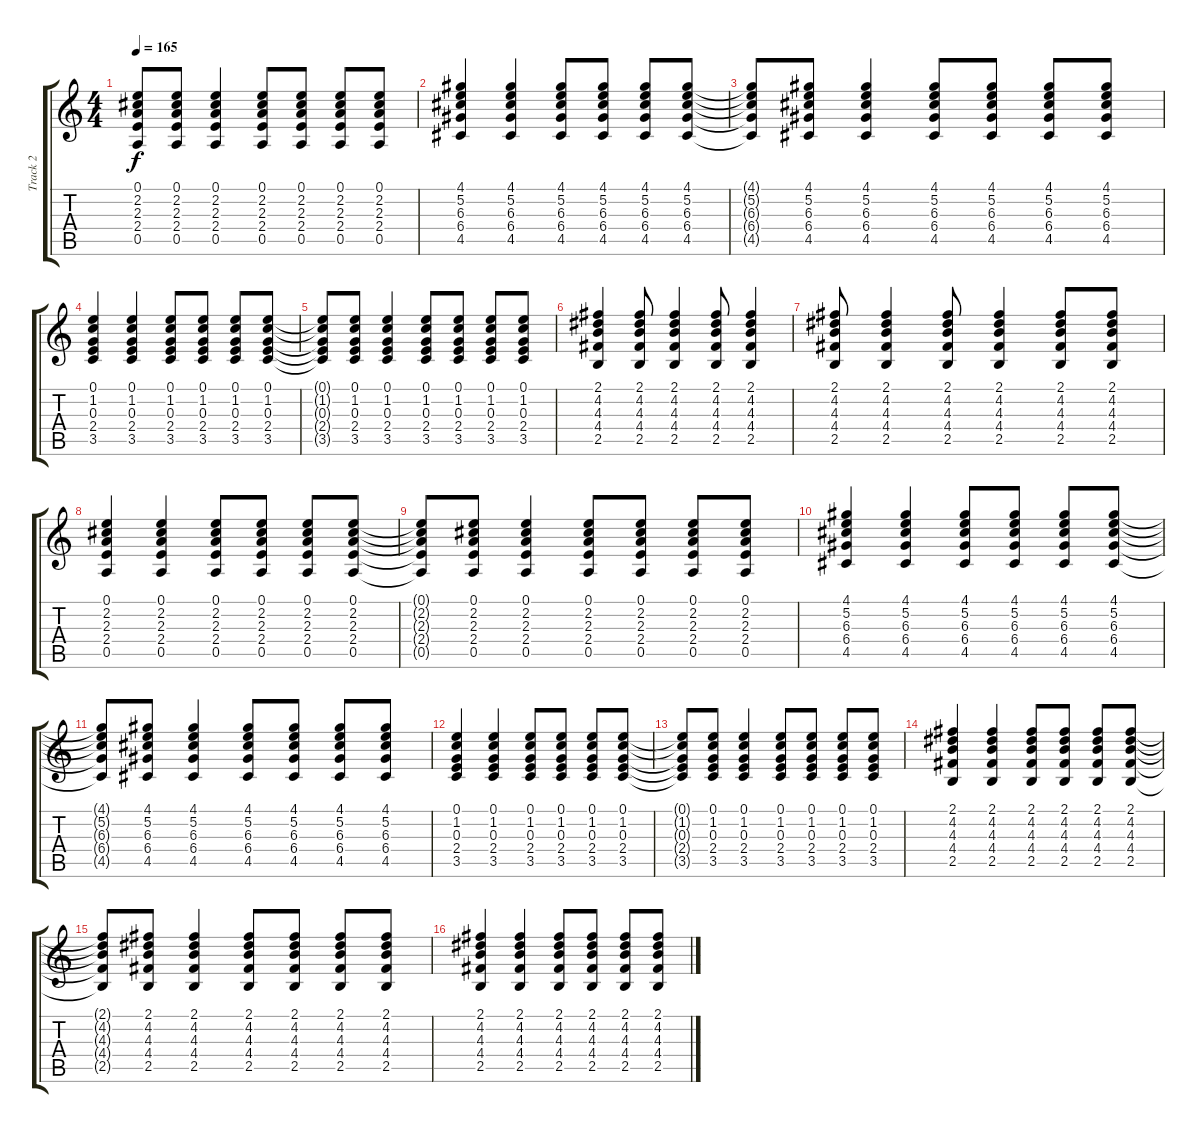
\track ("Track 2" "Track 2") {instrument acousticguitarsteel}
\staff {score tabs}
\tuning (E4 B3 G3 D3 A2 E2) {hide}
\ts (4 4)
\tempo 165
\clef g2
\ks c
(0.1{t} 2.2{t} 2.3{t} 2.4{t} 0.5{t}).8{dy f} (0.1 2.2 2.3 2.4 0.5).8 (0.1 2.2 2.3 2.4 0.5).4 (0.1 2.2 2.3 2.4 0.5).8 (0.1 2.2 2.3 2.4 0.5).8 (0.1 2.2 2.3 2.4 0.5).8 (0.1 2.2 2.3 2.4 0.5).8 |
(4.1 5.2 6.3 6.4 4.5).4 (4.1 5.2 6.3 6.4 4.5).4 (4.1 5.2 6.3 6.4 4.5).8 (4.1 5.2 6.3 6.4 4.5).8 (4.1 5.2 6.3 6.4 4.5).8 (4.1 5.2 6.3 6.4 4.5).8 |
(4.1{t} 5.2{t} 6.3{t} 6.4{t} 4.5{t}).8 (4.1 5.2 6.3 6.4 4.5).8 (4.1 5.2 6.3 6.4 4.5).4 (4.1 5.2 6.3 6.4 4.5).8 (4.1 5.2 6.3 6.4 4.5).8 (4.1 5.2 6.3 6.4 4.5).8 (4.1 5.2 6.3 6.4 4.5).8 |
(0.1 1.2 0.3 2.4 3.5).4 (0.1 1.2 0.3 2.4 3.5).4 (0.1 1.2 0.3 2.4 3.5).8 (0.1 1.2 0.3 2.4 3.5).8 (0.1 1.2 0.3 2.4 3.5).8 (0.1 1.2 0.3 2.4 3.5).8 |
(0.1{t} 1.2{t} 0.3{t} 2.4{t} 3.5{t}).8 (0.1 1.2 0.3 2.4 3.5).8 (0.1 1.2 0.3 2.4 3.5).4 (0.1 1.2 0.3 2.4 3.5).8 (0.1 1.2 0.3 2.4 3.5).8 (0.1 1.2 0.3 2.4 3.5).8 (0.1 1.2 0.3 2.4 3.5).8 |
(2.1 4.2 4.3 4.4 2.5).4 (2.1 4.2 4.3 4.4 2.5).8 (2.1 4.2 4.3 4.4 2.5).4 (2.1 4.2 4.3 4.4 2.5).8 (2.1 4.2 4.3 4.4 2.5).4 |
(2.1 4.2 4.3 4.4 2.5).8 (2.1 4.2 4.3 4.4 2.5).4 (2.1 4.2 4.3 4.4 2.5).8 (2.1 4.2 4.3 4.4 2.5).4 (2.1 4.2 4.3 4.4 2.5).8 (2.1 4.2 4.3 4.4 2.5).8 |
(0.1 2.2 2.3 2.4 0.5).4 (0.1 2.2 2.3 2.4 0.5).4 (0.1 2.2 2.3 2.4 0.5).8 (0.1 2.2 2.3 2.4 0.5).8 (0.1 2.2 2.3 2.4 0.5).8 (0.1 2.2 2.3 2.4 0.5).8 |
(0.1{t} 2.2{t} 2.3{t} 2.4{t} 0.5{t}).8 (0.1 2.2 2.3 2.4 0.5).8 (0.1 2.2 2.3 2.4 0.5).4 (0.1 2.2 2.3 2.4 0.5).8 (0.1 2.2 2.3 2.4 0.5).8 (0.1 2.2 2.3 2.4 0.5).8 (0.1 2.2 2.3 2.4 0.5).8 |
(4.1 5.2 6.3 6.4 4.5).4 (4.1 5.2 6.3 6.4 4.5).4 (4.1 5.2 6.3 6.4 4.5).8 (4.1 5.2 6.3 6.4 4.5).8 (4.1 5.2 6.3 6.4 4.5).8 (4.1 5.2 6.3 6.4 4.5).8 |
(4.1{t} 5.2{t} 6.3{t} 6.4{t} 4.5{t}).8 (4.1 5.2 6.3 6.4 4.5).8 (4.1 5.2 6.3 6.4 4.5).4 (4.1 5.2 6.3 6.4 4.5).8 (4.1 5.2 6.3 6.4 4.5).8 (4.1 5.2 6.3 6.4 4.5).8 (4.1 5.2 6.3 6.4 4.5).8 |
(0.1 1.2 0.3 2.4 3.5).4 (0.1 1.2 0.3 2.4 3.5).4 (0.1 1.2 0.3 2.4 3.5).8 (0.1 1.2 0.3 2.4 3.5).8 (0.1 1.2 0.3 2.4 3.5).8 (0.1 1.2 0.3 2.4 3.5).8 |
(0.1{t} 1.2{t} 0.3{t} 2.4{t} 3.5{t}).8 (0.1 1.2 0.3 2.4 3.5).8 (0.1 1.2 0.3 2.4 3.5).4 (0.1 1.2 0.3 2.4 3.5).8 (0.1 1.2 0.3 2.4 3.5).8 (0.1 1.2 0.3 2.4 3.5).8 (0.1 1.2 0.3 2.4 3.5).8 |
(2.1 4.2 4.3 4.4 2.5).4 (2.1 4.2 4.3 4.4 2.5).4 (2.1 4.2 4.3 4.4 2.5).8 (2.1 4.2 4.3 4.4 2.5).8 (2.1 4.2 4.3 4.4 2.5).8 (2.1 4.2 4.3 4.4 2.5).8 |
(2.1{t} 4.2{t} 4.3{t} 4.4{t} 2.5{t}).8 (2.1 4.2 4.3 4.4 2.5).8 (2.1 4.2 4.3 4.4 2.5).4 (2.1 4.2 4.3 4.4 2.5).8 (2.1 4.2 4.3 4.4 2.5).8 (2.1 4.2 4.3 4.4 2.5).8 (2.1 4.2 4.3 4.4 2.5).8 |
(2.1 4.2 4.3 4.4 2.5).4 (2.1 4.2 4.3 4.4 2.5).4 (2.1 4.2 4.3 4.4 2.5).8 (2.1 4.2 4.3 4.4 2.5).8 (2.1 4.2 4.3 4.4 2.5).8 (2.1 4.2 4.3 4.4 2.5).8
